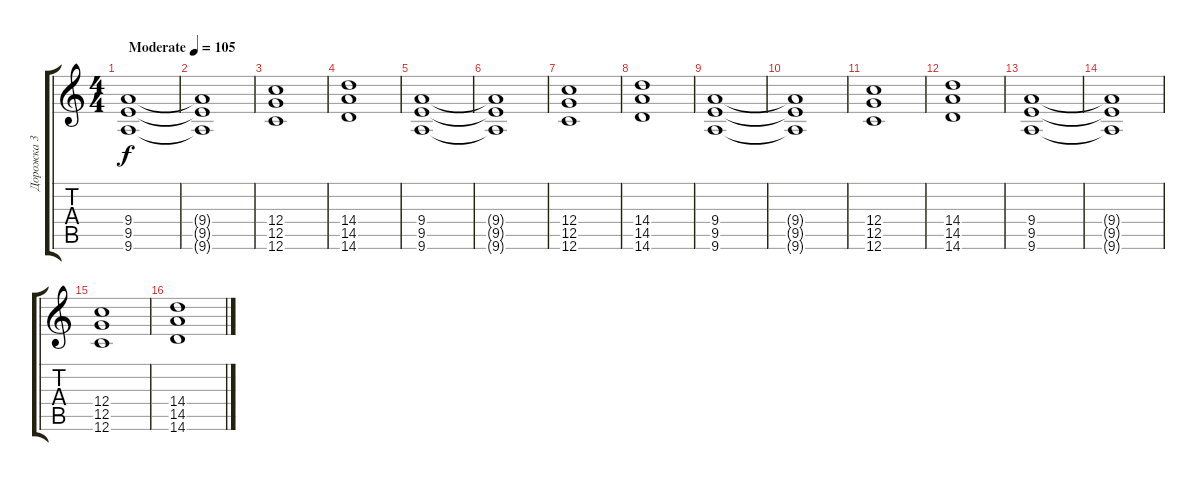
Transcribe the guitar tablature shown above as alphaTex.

\track ("Дорожка 3" "Дорожка 3") {instrument fretlessbass}
\staff {score tabs}
\tuning (D4 A3 F3 C3 G2 C2) {hide}
\ts (4 4)
\tempo (105 "Moderate")
\clef g2
\ks c
(9.4 9.5 9.6).1{dy f instrument fretlessbass} |
(9.4{t} 9.5{t} 9.6{t}).1 |
(12.4 12.5 12.6).1 |
(14.4 14.5 14.6).1 |
(9.4 9.5 9.6).1 |
(9.4{t} 9.5{t} 9.6{t}).1 |
(12.4 12.5 12.6).1 |
(14.4 14.5 14.6).1 |
(9.4 9.5 9.6).1 |
(9.4{t} 9.5{t} 9.6{t}).1 |
(12.4 12.5 12.6).1 |
(14.4 14.5 14.6).1 |
(9.4 9.5 9.6).1 |
(9.4{t} 9.5{t} 9.6{t}).1 |
(12.4 12.5 12.6).1 |
(14.4 14.5 14.6).1
